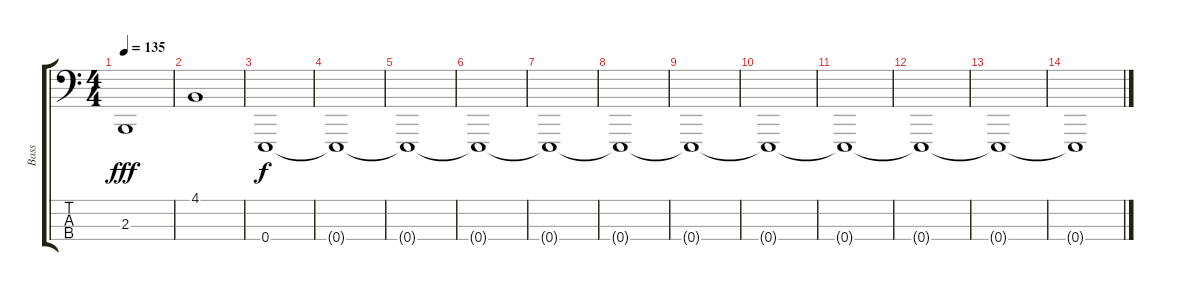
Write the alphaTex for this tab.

\track ("Bass" "Bass") {instrument lead8bassandlead}
\staff {score tabs}
\tuning (G2 D2 A1 E1) {hide}
\ts (4 4)
\tempo 135
\clef f4
\ks c
2.3.1{dy fff balance 8} |
4.1.1{balance 12} |
0.4.1{dy f volume 0 balance 16} |
0.4{t}.1 |
0.4{t}.1 |
0.4{t}.1 |
0.4{t}.1 |
0.4{t}.1 |
0.4{t}.1 |
0.4{t}.1 |
0.4{t}.1 |
0.4{t}.1 |
0.4{t}.1 |
0.4{t}.1
